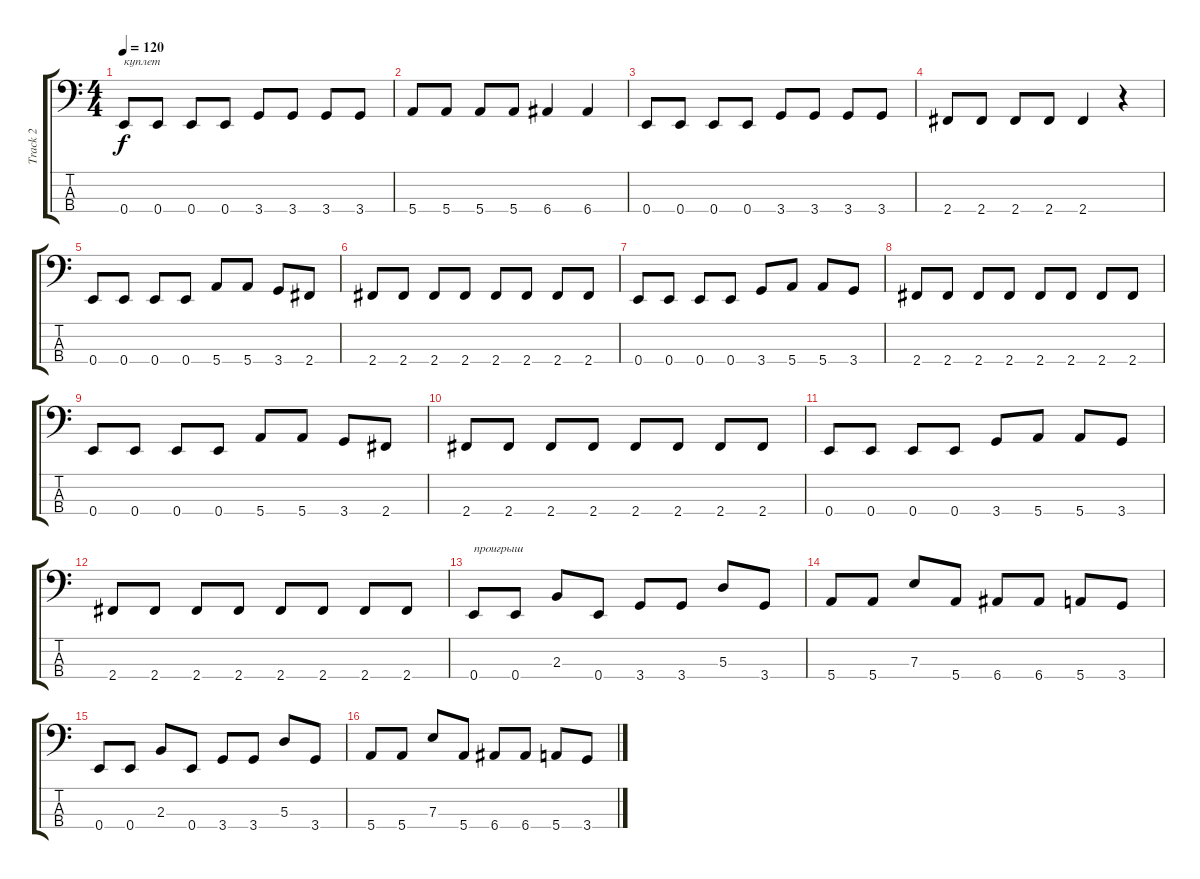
\track ("Track 2" "Track 2") {instrument electricbassfinger}
\staff {score tabs}
\tuning (G2 D2 A1 E1) {hide}
\ts (4 4)
\tempo 120
\clef f4
\ks c
0.4.8{txt "куплет" dy f} 0.4.8 0.4.8 0.4.8 3.4.8 3.4.8 3.4.8 3.4.8 |
5.4.8 5.4.8 5.4.8 5.4.8 6.4.4 6.4.4 |
0.4.8 0.4.8 0.4.8 0.4.8 3.4.8 3.4.8 3.4.8 3.4.8 |
2.4.8 2.4.8 2.4.8 2.4.8 2.4.4 r.4 |
0.4.8 0.4.8 0.4.8 0.4.8 5.4.8 5.4.8 3.4.8 2.4.8 |
2.4.8 2.4.8 2.4.8 2.4.8 2.4.8 2.4.8 2.4.8 2.4.8 |
0.4.8 0.4.8 0.4.8 0.4.8 3.4.8 5.4.8 5.4.8 3.4.8 |
2.4.8 2.4.8 2.4.8 2.4.8 2.4.8 2.4.8 2.4.8 2.4.8 |
0.4.8 0.4.8 0.4.8 0.4.8 5.4.8 5.4.8 3.4.8 2.4.8 |
2.4.8 2.4.8 2.4.8 2.4.8 2.4.8 2.4.8 2.4.8 2.4.8 |
0.4.8 0.4.8 0.4.8 0.4.8 3.4.8 5.4.8 5.4.8 3.4.8 |
2.4.8 2.4.8 2.4.8 2.4.8 2.4.8 2.4.8 2.4.8 2.4.8 |
0.4.8{txt "проигрыш"} 0.4.8 2.3.8 0.4.8 3.4.8 3.4.8 5.3.8 3.4.8 |
5.4.8 5.4.8 7.3.8 5.4.8 6.4.8 6.4.8 5.4.8 3.4.8 |
0.4.8 0.4.8 2.3.8 0.4.8 3.4.8 3.4.8 5.3.8 3.4.8 |
5.4.8 5.4.8 7.3.8 5.4.8 6.4.8 6.4.8 5.4.8 3.4.8
